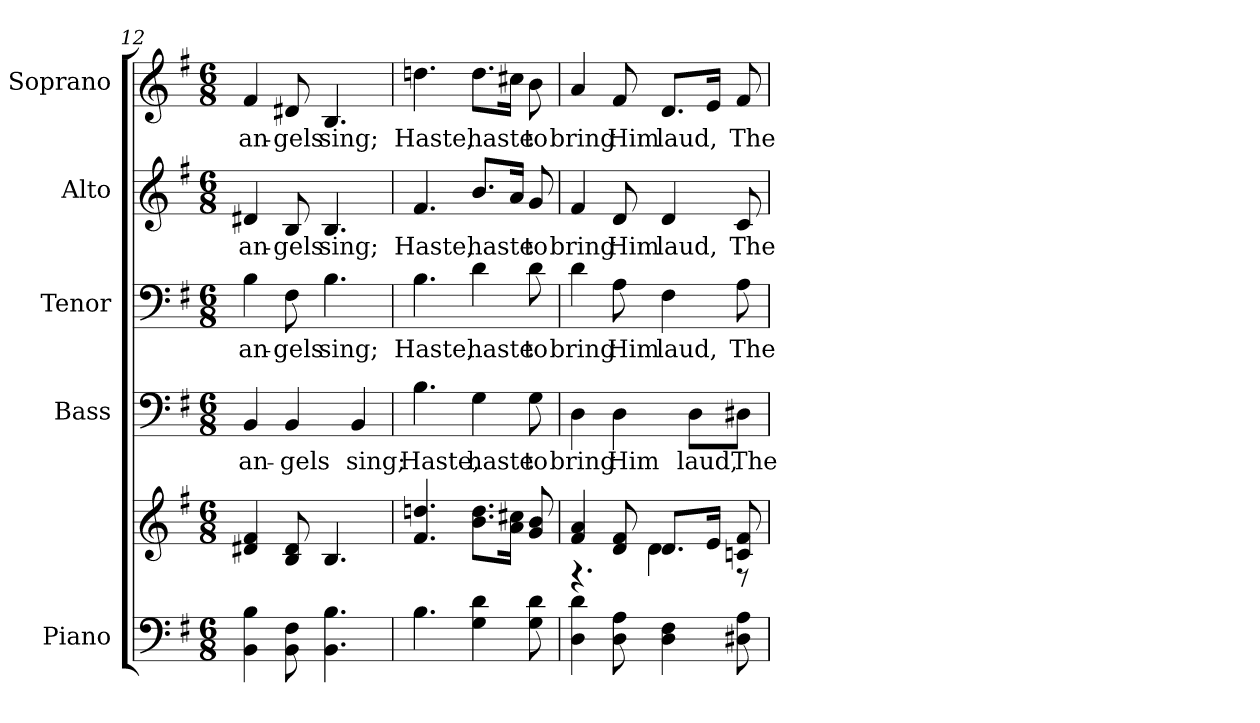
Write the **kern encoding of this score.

**kern	**kern	**kern	**text	**kern	**text	**kern	**text	**kern	**text
*part5	*part5	*part4	*part4	*part3	*part3	*part2	*part2	*part1	*part1
*staff6	*staff5	*staff4	*staff4	*staff3	*staff3	*staff2	*staff2	*staff1	*staff1
*I"Piano	*	*I"Bass	*	*I"Tenor	*	*I"Alto	*	*I"Soprano	*
*I'Pno.	*	*I'B.	*	*I'T.	*	*I'A.	*	*I'S.	*
*clefF4	*clefG2	*clefF4	*	*clefF4	*	*clefG2	*	*clefG2	*
*k[f#]	*k[f#]	*k[f#]	*	*k[f#]	*	*k[f#]	*	*k[f#]	*
*G:	*G:	*G:	*	*G:	*	*G:	*	*G:	*
*M6/8	*M6/8	*M6/8	*	*M6/8	*	*M6/8	*	*M6/8	*
=12	=12	=12	=12	=12	=12	=12	=12	=12	=12
!	!	!	!LO:LY:b:color=#000000	!	!	!	!	!	!
!	!	!	!	!	!LO:LY:b:color=#000000	!	!	!	!
!	!	!	!	!	!	!	!LO:LY:b:color=#000000	!	!
!	!	!	!	!	!	!	!	!	!LO:LY:b:color=#000000
4BBi\ 4Bi	4d#Xi/ 4f#i	4BBi/	an-	4Bi\	an-	4d#Xi/	an-	4f#i/	an-
!	!	!	!LO:LY:b:color=#000000	!	!	!	!	!	!
!	!	!	!	!	!LO:LY:b:color=#000000	!	!	!	!
!	!	!	!	!	!	!	!LO:LY:b:color=#000000	!	!
!	!	!	!	!	!	!	!	!	!LO:LY:b:color=#000000
8BBi\ 8F#i	8Bi/ 8d#i	4BBi/	-gels	8F#i\	-gels	8Bi/	-gels	8d#Xi/	-gels
!	!	!	!	!	!LO:LY:b:color=#000000	!	!	!	!
!	!	!	!	!	!	!	!LO:LY:b:color=#000000	!	!
!	!	!	!	!	!	!	!	!	!LO:LY:b:color=#000000
4.BBi\ 4.Bi	4.Bi/	.	.	4.Bi\	sing;	4.Bi/	sing;	4.Bi/	sing;
!	!	!	!LO:LY:b:color=#000000	!	!	!	!	!	!
.	.	4BBi/	sing;	.	.	.	.	.	.
!!LO:PB:g=z
=13	=13	=13	=13	=13	=13	=13	=13	=13	=13
!	!	!	!LO:LY:b:color=#000000	!	!	!	!	!	!
!	!	!	!	!	!LO:LY:b:color=#000000	!	!	!	!
!	!	!	!	!	!	!	!LO:LY:b:color=#000000	!	!
!	!	!	!	!	!	!	!	!	!LO:LY:b:color=#000000
4.Bi\	4.f#i/ 4.ddni	4.Bi\	Haste,	4.Bi\	Haste,	4.f#i/	Haste,	4.ddni\	Haste,
!	!	!	!LO:LY:b:color=#000000	!	!	!	!	!	!
!	!	!	!	!	!LO:LY:b:color=#000000	!	!	!	!
!	!	!	!	!	!	!	!LO:LY:b:color=#000000	!	!
!	!	!	!	!	!	!	!	!	!LO:LY:b:color=#000000
4Gi\ 4di	8.bi\ 8.ddiL	4Gi\	haste	4di\	haste	8.bi/L	haste	8.ddi\L	haste
.	16ai\ 16cc#XiJk	.	.	.	.	16ai/Jk	.	16cc#Xi\Jk	.
!	!	!	!LO:LY:b:color=#000000	!	!	!	!	!	!
!	!	!	!	!	!LO:LY:b:color=#000000	!	!	!	!
!	!	!	!	!	!	!	!LO:LY:b:color=#000000	!	!
!	!	!	!	!	!	!	!	!	!LO:LY:b:color=#000000
8Gi\ 8di	8gi/ 8bi	8Gi\	to	8di\	to	8gi/	to	8bi\	to
=14	=14	=14	=14	=14	=14	=14	=14	=14	=14
*	*^	*	*	*	*	*	*	*	*
!	!	!	!	!LO:LY:b:color=#000000	!	!	!	!	!	!
!	!	!	!	!	!	!LO:LY:b:color=#000000	!	!	!	!
!	!	!	!	!	!	!	!	!LO:LY:b:color=#000000	!	!
!	!	!	!	!	!	!	!	!	!	!LO:LY:b:color=#000000
4Di\ 4di	4f#i/ 4ai	4.r	4Di\	bring	4di\	bring	4f#i/	bring	4ai/	bring
!	!	!	!	!LO:LY:b:color=#000000	!	!	!	!	!	!
!	!	!	!	!	!	!LO:LY:b:color=#000000	!	!	!	!
!	!	!	!	!	!	!	!	!LO:LY:b:color=#000000	!	!
!	!	!	!	!	!	!	!	!	!	!LO:LY:b:color=#000000
8Di\ 8Ai	8di/ 8f#i	.	4Di\	Him	8Ai\	Him	8di/	Him	8f#i/	Him
!	!	!	!	!	!	!LO:LY:b:color=#000000	!	!	!	!
!	!	!	!	!	!	!	!	!LO:LY:b:color=#000000	!	!
!	!	!	!	!	!	!	!	!	!	!LO:LY:b:color=#000000
4Di\ 4F#i	8.di/L	4di\	.	.	4F#i\	laud,	4di/	laud,	8.di/L	laud,
!	!	!	!	!LO:LY:b:color=#000000	!	!	!	!	!	!
.	.	.	8Di\L	laud,	.	.	.	.	.	.
.	16ei/Jk	.	.	.	.	.	.	.	16ei/Jk	.
!	!	!	!	!LO:LY:b:color=#000000	!	!	!	!	!	!
!	!	!	!	!	!	!LO:LY:b:color=#000000	!	!	!	!
!	!	!	!	!	!	!	!	!LO:LY:b:color=#000000	!	!
!	!	!	!	!	!	!	!	!	!	!LO:LY:b:color=#000000
8D#Xi\ 8Ai	8cni/ 8f#i	8r	8D#Xi\J	The	8Ai\	The	8ci/	The	8f#i/	The
*	*v	*v	*	*	*	*	*	*	*	*
=	=	=	=	=	=	=	=	=	=
*-	*-	*-	*-	*-	*-	*-	*-	*-	*-
